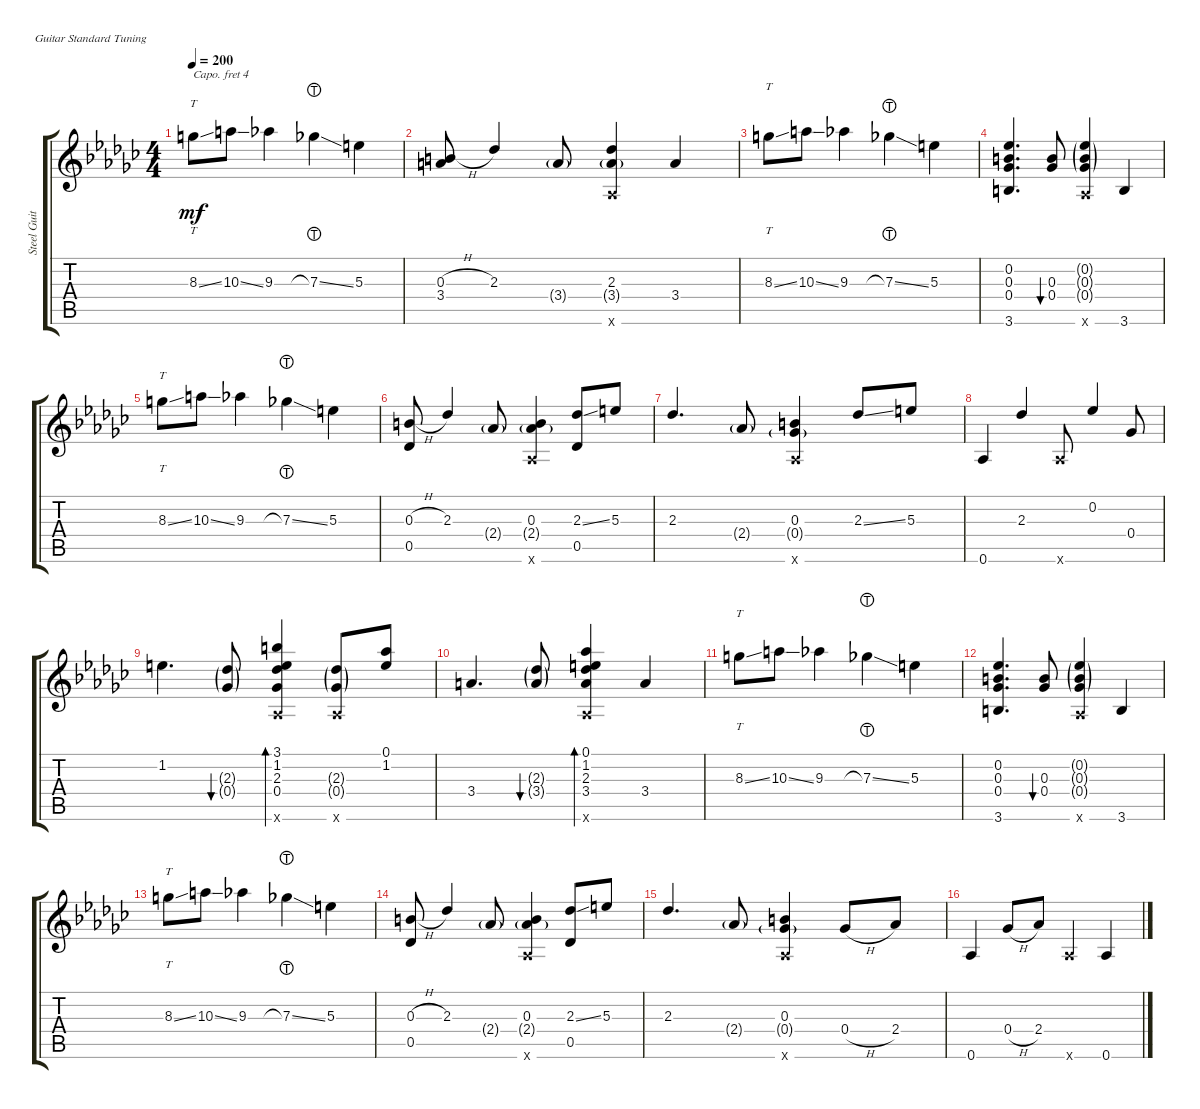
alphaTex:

\defaultSystemsLayout 4
\bracketExtendMode groupsimilarinstruments
\otherSystemsTrackNameOrientation horizontal
\track ("Steel Guitar" "Steel Guit") {instrument acousticguitarsteel}
\staff {score tabs}
\capo 4
\tuning (E4 B3 G3 D3 A2 E2)
\ts (4 4)
\tempo 200
\clef g2
\ks gb
8.3{ss acc #}.8{tt dy mf beam Down} 10.3{ss acc #}.8{beam Down} 9.3{acc forcenatural}.4{beam Down} 7.3{ss lht acc forcenatural}.4{beam Down} 5.3{acc #}.4{beam Down} |
(0.3{h acc forcenatural} 3.4{acc #}).8{beam Up} 2.3{acc forcenatural}.4{beam Up} 3.4{g acc #}.8{beam Up} (0.6{x acc forcenatural} 2.3{acc forcenatural} 3.4{g acc #}).4{beam Up} 3.4{acc #}.4{beam Up} |
8.3{ss acc #}.8{tt beam Down} 10.3{ss acc #}.8{beam Down} 9.3{acc forcenatural}.4{beam Down} 7.3{ss lht acc forcenatural}.4{beam Down} 5.3{acc #}.4{beam Down} |
(3.6{acc forcenatural} 0.2{acc forcenatural} 0.3{acc forcenatural} 0.4{acc forcenatural}).4{d beam Up} (0.4{acc forcenatural} 0.3{acc forcenatural}).8{bu 30 beam Up} (0.6{x acc forcenatural} 0.2{g acc forcenatural} 0.3{g acc forcenatural} 0.4{g acc forcenatural}).4{beam Up} 3.6{acc forcenatural}.4{beam Up} |
8.3{ss acc #}.8{tt beam Down} 10.3{ss acc #}.8{beam Down} 9.3{acc forcenatural}.4{beam Down} 7.3{ss lht acc forcenatural}.4{beam Down} 5.3{acc #}.4{beam Down} |
(0.3{h acc forcenatural} 0.5{acc forcenatural}).8{beam Up} 2.3{acc forcenatural}.4{beam Up} 2.4{g acc forcenatural}.8{beam Up} (0.6{x acc forcenatural} 2.4{g acc forcenatural} 0.3{acc forcenatural}).4{beam Up} (2.3{ss acc forcenatural} 0.5{acc forcenatural}).8{beam Up} 5.3{acc #}.8{beam Up} |
2.3{acc forcenatural}.4{d beam Up} 2.4{g acc forcenatural}.8{beam Up} (0.6{x acc forcenatural} 0.4{g acc forcenatural} 0.3{acc forcenatural}).4{beam Up} 2.3{ss acc forcenatural}.8{beam Up} 5.3{acc #}.8{beam Up} |
0.6{acc forcenatural}.4{beam Up} 2.3{acc forcenatural}.4{beam Up} 0.6{x acc forcenatural}.8{beam Up} 0.2{acc forcenatural}.4{beam Up} 0.4{acc forcenatural}.8{beam Up} |
1.2{acc #}.4{d beam Down} (2.3{g acc forcenatural} 0.4{g acc forcenatural}).8{bu 30 beam Up} (3.1{acc forcenatural} 1.2{acc #} 2.3{acc forcenatural} 0.4{acc forcenatural} 0.6{x acc forcenatural}).4{bd 30 beam Up} (0.6{x acc forcenatural} 2.3{g acc forcenatural} 0.4{g acc forcenatural}).8{beam Up} (0.1{acc forcenatural} 1.2{acc #}).8{beam Up} |
3.4{acc #}.4{d beam Up} (2.3{g acc forcenatural} 3.4{g acc #}).8{bu 30 beam Up} (0.1{acc forcenatural} 1.2{acc #} 2.3{acc forcenatural} 3.4{acc #} 0.6{x acc forcenatural}).4{bd 30 beam Up} 3.4{acc #}.4{beam Up} |
8.3{ss acc #}.8{tt beam Down} 10.3{ss acc #}.8{beam Down} 9.3{acc forcenatural}.4{beam Down} 7.3{ss lht acc forcenatural}.4{beam Down} 5.3{acc #}.4{beam Down} |
(3.6{acc forcenatural} 0.2{acc forcenatural} 0.3{acc forcenatural} 0.4{acc forcenatural}).4{d beam Up} (0.4{acc forcenatural} 0.3{acc forcenatural}).8{bu 30 beam Up} (0.6{x acc forcenatural} 0.2{g acc forcenatural} 0.3{g acc forcenatural} 0.4{g acc forcenatural}).4{beam Up} 3.6{acc forcenatural}.4{beam Up} |
8.3{ss acc #}.8{tt beam Down} 10.3{ss acc #}.8{beam Down} 9.3{acc forcenatural}.4{beam Down} 7.3{ss lht acc forcenatural}.4{beam Down} 5.3{acc #}.4{beam Down} |
(0.3{h acc forcenatural} 0.5{acc forcenatural}).8{beam Up} 2.3{acc forcenatural}.4{beam Up} 2.4{g acc forcenatural}.8{beam Up} (0.6{x acc forcenatural} 2.4{g acc forcenatural} 0.3{acc forcenatural}).4{beam Up} (2.3{ss acc forcenatural} 0.5{acc forcenatural}).8{beam Up} 5.3{acc #}.8{beam Up} |
2.3{acc forcenatural}.4{d beam Up} 2.4{g acc forcenatural}.8{beam Up} (0.6{x acc forcenatural} 0.4{g acc forcenatural} 0.3{acc forcenatural}).4{beam Up} 0.4{h acc forcenatural}.8{beam Up} 2.4{acc forcenatural}.8{beam Up} |
0.6{acc forcenatural}.4{beam Up} 0.4{h acc forcenatural}.8{beam Up} 2.4{acc forcenatural}.8{beam Up} 0.6{x acc forcenatural}.4{beam Up} 0.6{acc forcenatural}.4{beam Up}
